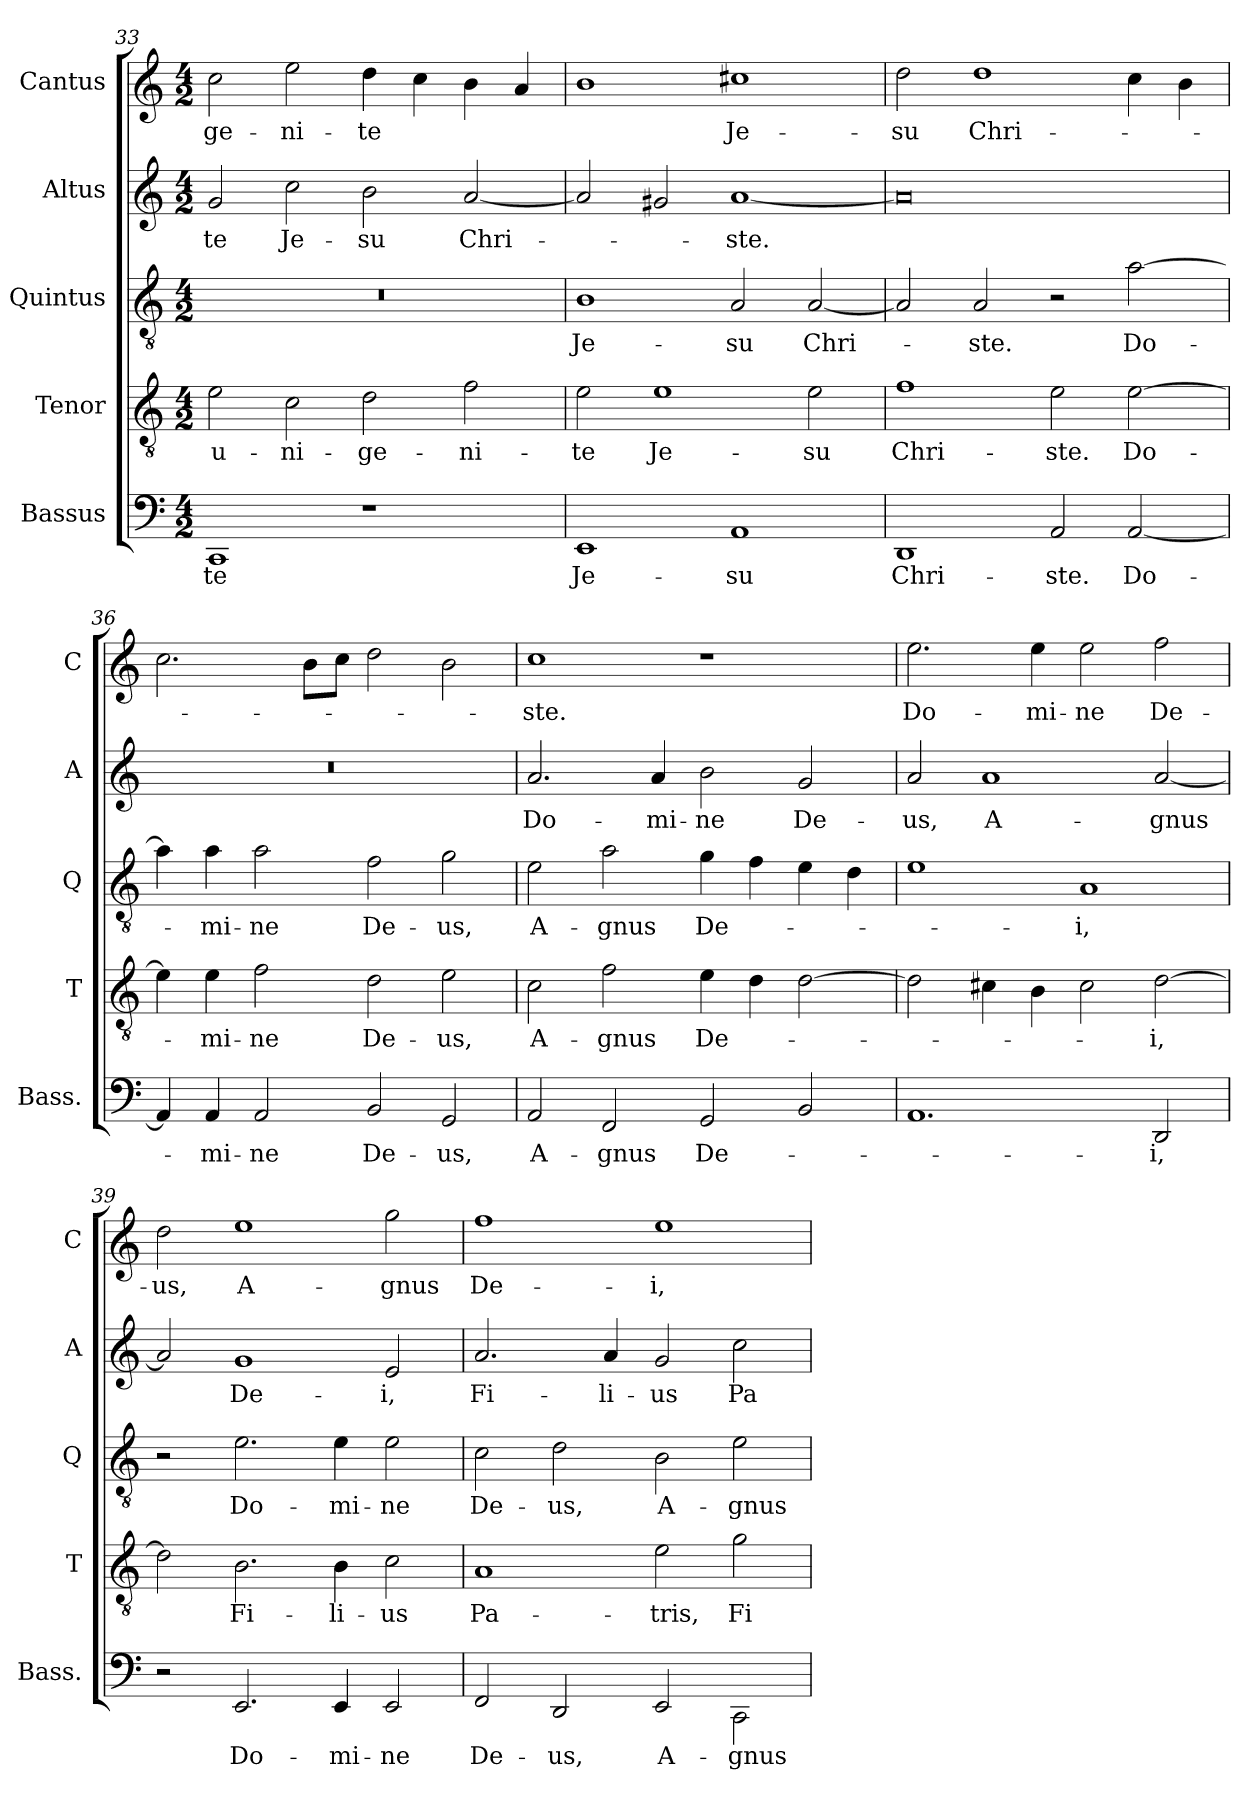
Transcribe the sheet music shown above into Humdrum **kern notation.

**kern	**text	**kern	**text	**kern	**text	**kern	**text	**kern	**text
*part5	*part5	*part4	*part4	*part3	*part3	*part2	*part2	*part1	*part1
*staff5	*staff5	*staff4	*staff4	*staff3	*staff3	*staff2	*staff2	*staff1	*staff1
*I"Bassus	*	*I"Tenor	*	*I"Quintus	*	*I"Altus	*	*I"Cantus	*
*I'Bass.	*	*I'T	*	*I'Q	*	*I'A	*	*I'C	*
*clefF4	*	*clefGv2	*	*clefGv2	*	*clefG2	*	*clefG2	*
*	*	*ITrd7c12	*	*ITrd7c12	*	*	*	*	*
*k[]	*	*k[]	*	*k[]	*	*k[]	*	*k[]	*
*C:	*	*C:	*	*C:	*	*C:	*	*C:	*
*M4/2	*	*M4/2	*	*M4/2	*	*M4/2	*	*M4/2	*
=33	=33	=33	=33	=33	=33	=33	=33	=33	=33
1CC/	-te	2E\	u-	0r	.	2g/	-te	2cc\	-ge-
.	.	2C\	-ni-	.	.	2cc\	Je-	2ee\	-ni-
1r	.	2D\	-ge-	.	.	2b\	-su	4dd\	-te
.	.	.	.	.	.	.	.	4cc\	.
.	.	2F\	-ni-	.	.	[2a/	Chri-	4b\	.
.	.	.	.	.	.	.	.	4a/	.
=34	=34	=34	=34	=34	=34	=34	=34	=34	=34
1EE/	Je-	2E\	-te	1BB\	Je-	2a/]	.	1b\	.
.	.	1E\	Je-	.	.	2g#/	.	.	.
1AA/	-su	.	.	2AA/	-su	[1a/	-ste.	1cc#X\	Je-
.	.	2E\	-su	[2AA/	Chri-	.	.	.	.
=35	=35	=35	=35	=35	=35	=35	=35	=35	=35
1DD/	Chri-	1F\	Chri-	2AA/]	.	0a/]	.	2dd\	-su
.	.	.	.	2AA/	-ste.	.	.	1dd\	Chri-
2AA/	-ste.	2E\	-ste.	2r	.	.	.	.	.
[2AA/	Do-	[2E\	Do-	[2A\	Do-	.	.	4cc\	.
.	.	.	.	.	.	.	.	4b\	.
=36	=36	=36	=36	=36	=36	=36	=36	=36	=36
4AA/]	.	4E\]	.	4A\]	.	0r	.	2.cc\	.
4AA/	-mi-	4E\	-mi-	4A\	-mi-	.	.	.	.
2AA/	-ne	2F\	-ne	2A\	-ne	.	.	.	.
.	.	.	.	.	.	.	.	8b\L	.
.	.	.	.	.	.	.	.	8cc\J	.
2BB/	De-	2D\	De-	2F\	De-	.	.	2dd\	.
2GG/	-us,	2E\	-us,	2G\	-us,	.	.	2b\	.
=37	=37	=37	=37	=37	=37	=37	=37	=37	=37
2AA/	A-	2C\	A-	2E\	A-	2.a/	Do-	1cc\	-ste.
2FF/	-gnus	2F\	-gnus	2A\	-gnus	.	.	.	.
.	.	.	.	.	.	4a/	-mi-	.	.
2GG/	De-	4E\	De-	4G\	De-	2b\	-ne	1r	.
.	.	4D\	.	4F\	.	.	.	.	.
2BB/	.	[2D\	.	4E\	.	2g/	De-	.	.
.	.	.	.	4D\	.	.	.	.	.
=38	=38	=38	=38	=38	=38	=38	=38	=38	=38
1.AA/	.	2D\]	.	1E\	.	2a/	-us,	2.ee\	Do-
.	.	4C#\	.	.	.	1a/	A-	.	.
.	.	4BB\	.	.	.	.	.	4ee\	-mi-
.	.	2C#\	.	1AA/	-i,	.	.	2ee\	-ne
2DD/	-i,	[2D\	-i,	.	.	[2a/	-gnus	2ff\	De-
=39	=39	=39	=39	=39	=39	=39	=39	=39	=39
2r	.	2D\]	.	2r	.	2a/]	.	2dd\	-us,
2.EE/	Do-	2.BB\	Fi-	2.E\	Do-	1g/	De-	1ee\	A-
4EE/	-mi-	4BB\	-li-	4E\	-mi-	.	.	.	.
2EE/	-ne	2C\	-us	2E\	-ne	2e/	-i,	2gg\	-gnus
=40	=40	=40	=40	=40	=40	=40	=40	=40	=40
2FF/	De-	1AA/	Pa-	2C\	De-	2.a/	Fi-	1ff\	De-
2DD/	-us,	.	.	2D\	-us,	.	.	.	.
.	.	.	.	.	.	4a/	-li-	.	.
2EE/	A-	2E\	-tris,	2BB\	A-	2g/	-us	1ee\	-i,
2CC\	-gnus	2G\	Fi-	2E\	-gnus	2cc\	Pa-	.	.
=	=	=	=	=	=	=	=	=	=
*-	*-	*-	*-	*-	*-	*-	*-	*-	*-
